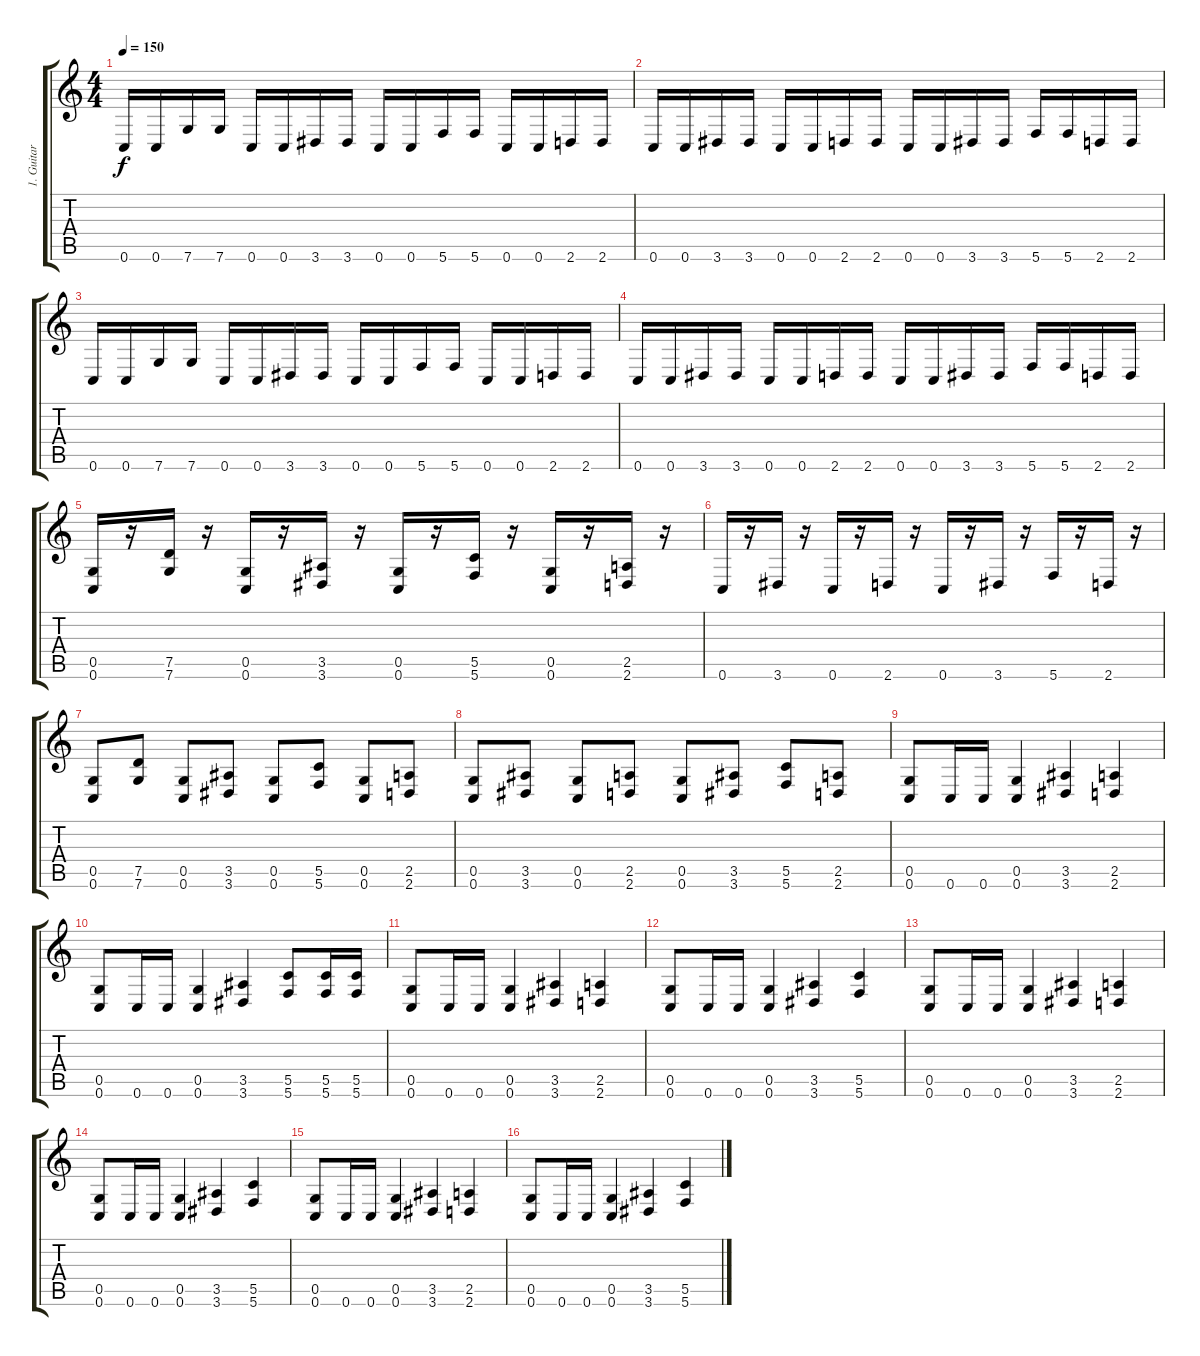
\track ("1. Guitar" "1. Guitar") {instrument distortionguitar}
\staff {score tabs}
\tuning (D4 A3 F3 C3 G2 C2) {hide}
\ts (4 4)
\tempo 150
\clef g2
\ks c
0.6.16{dy f} 0.6.16 7.6.16 7.6.16 0.6.16 0.6.16 3.6.16 3.6.16 0.6.16 0.6.16 5.6.16 5.6.16 0.6.16 0.6.16 2.6.16 2.6.16 |
0.6.16 0.6.16 3.6.16 3.6.16 0.6.16 0.6.16 2.6.16 2.6.16 0.6.16 0.6.16 3.6.16 3.6.16 5.6.16 5.6.16 2.6.16 2.6.16 |
0.6.16 0.6.16 7.6.16 7.6.16 0.6.16 0.6.16 3.6.16 3.6.16 0.6.16 0.6.16 5.6.16 5.6.16 0.6.16 0.6.16 2.6.16 2.6.16 |
0.6.16 0.6.16 3.6.16 3.6.16 0.6.16 0.6.16 2.6.16 2.6.16 0.6.16 0.6.16 3.6.16 3.6.16 5.6.16 5.6.16 2.6.16 2.6.16 |
(0.5 0.6).16 r.16 (7.5 7.6).16 r.16 (0.5 0.6).16 r.16 (3.5 3.6).16 r.16 (0.5 0.6).16 r.16 (5.5 5.6).16 r.16 (0.5 0.6).16 r.16 (2.5 2.6).16 r.16 |
0.6.16 r.16 3.6.16 r.16 0.6.16 r.16 2.6.16 r.16 0.6.16 r.16 3.6.16 r.16 5.6.16 r.16 2.6.16 r.16 |
(0.5 0.6).8 (7.5 7.6).8 (0.5 0.6).8 (3.5 3.6).8 (0.5 0.6).8 (5.5 5.6).8 (0.5 0.6).8 (2.5 2.6).8 |
(0.5 0.6).8 (3.5 3.6).8 (0.5 0.6).8 (2.5 2.6).8 (0.5 0.6).8 (3.5 3.6).8 (5.5 5.6).8 (2.5 2.6).8 |
(0.5 0.6).8 0.6.16 0.6.16 (0.5 0.6).4 (3.5 3.6).4 (2.5 2.6).4 |
(0.5 0.6).8 0.6.16 0.6.16 (0.5 0.6).4 (3.5 3.6).4 (5.5 5.6).8 (5.5 5.6).16 (5.5 5.6).16 |
(0.5 0.6).8 0.6.16 0.6.16 (0.5 0.6).4 (3.5 3.6).4 (2.5 2.6).4 |
(0.5 0.6).8 0.6.16 0.6.16 (0.5 0.6).4 (3.5 3.6).4 (5.5 5.6).4 |
(0.5 0.6).8 0.6.16 0.6.16 (0.5 0.6).4 (3.5 3.6).4 (2.5 2.6).4 |
(0.5 0.6).8 0.6.16 0.6.16 (0.5 0.6).4 (3.5 3.6).4 (5.5 5.6).4 |
(0.5 0.6).8 0.6.16 0.6.16 (0.5 0.6).4 (3.5 3.6).4 (2.5 2.6).4 |
(0.5 0.6).8 0.6.16 0.6.16 (0.5 0.6).4 (3.5 3.6).4 (5.5 5.6).4
